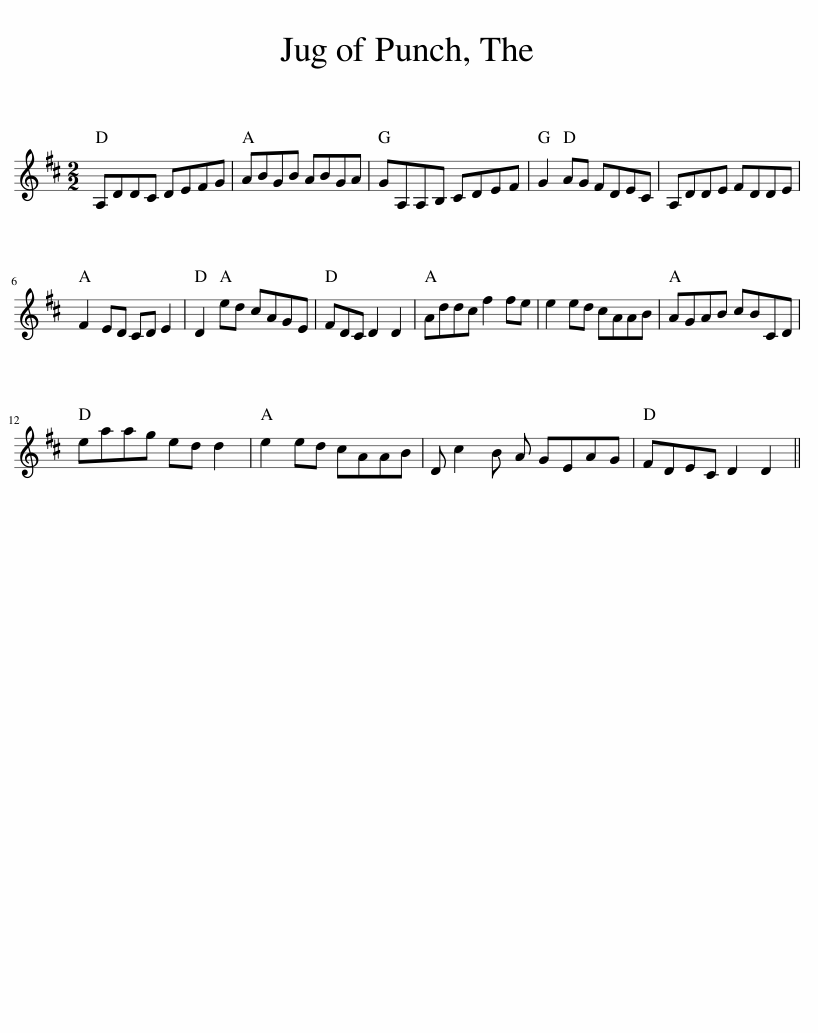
X:1
L:1/8
M:2/2
I:linebreak $
K:D
V:1 treble
V:1
 A,DDC DEFG | ABGB ABGA | GA,A,B, CDEF | G2 AG FDEC | A,DDE FDDE |$ %5
 F2 ED CD E2 | D2 ed cAGE | FDC D2 D2 | Addc f2 fe | e2 ed cAAB | %10
 AGAB cBCD |$ eaag ed d2 | e2 ed cAAB | D c2 B A GEAG | FDEC D2 D2 || %15
